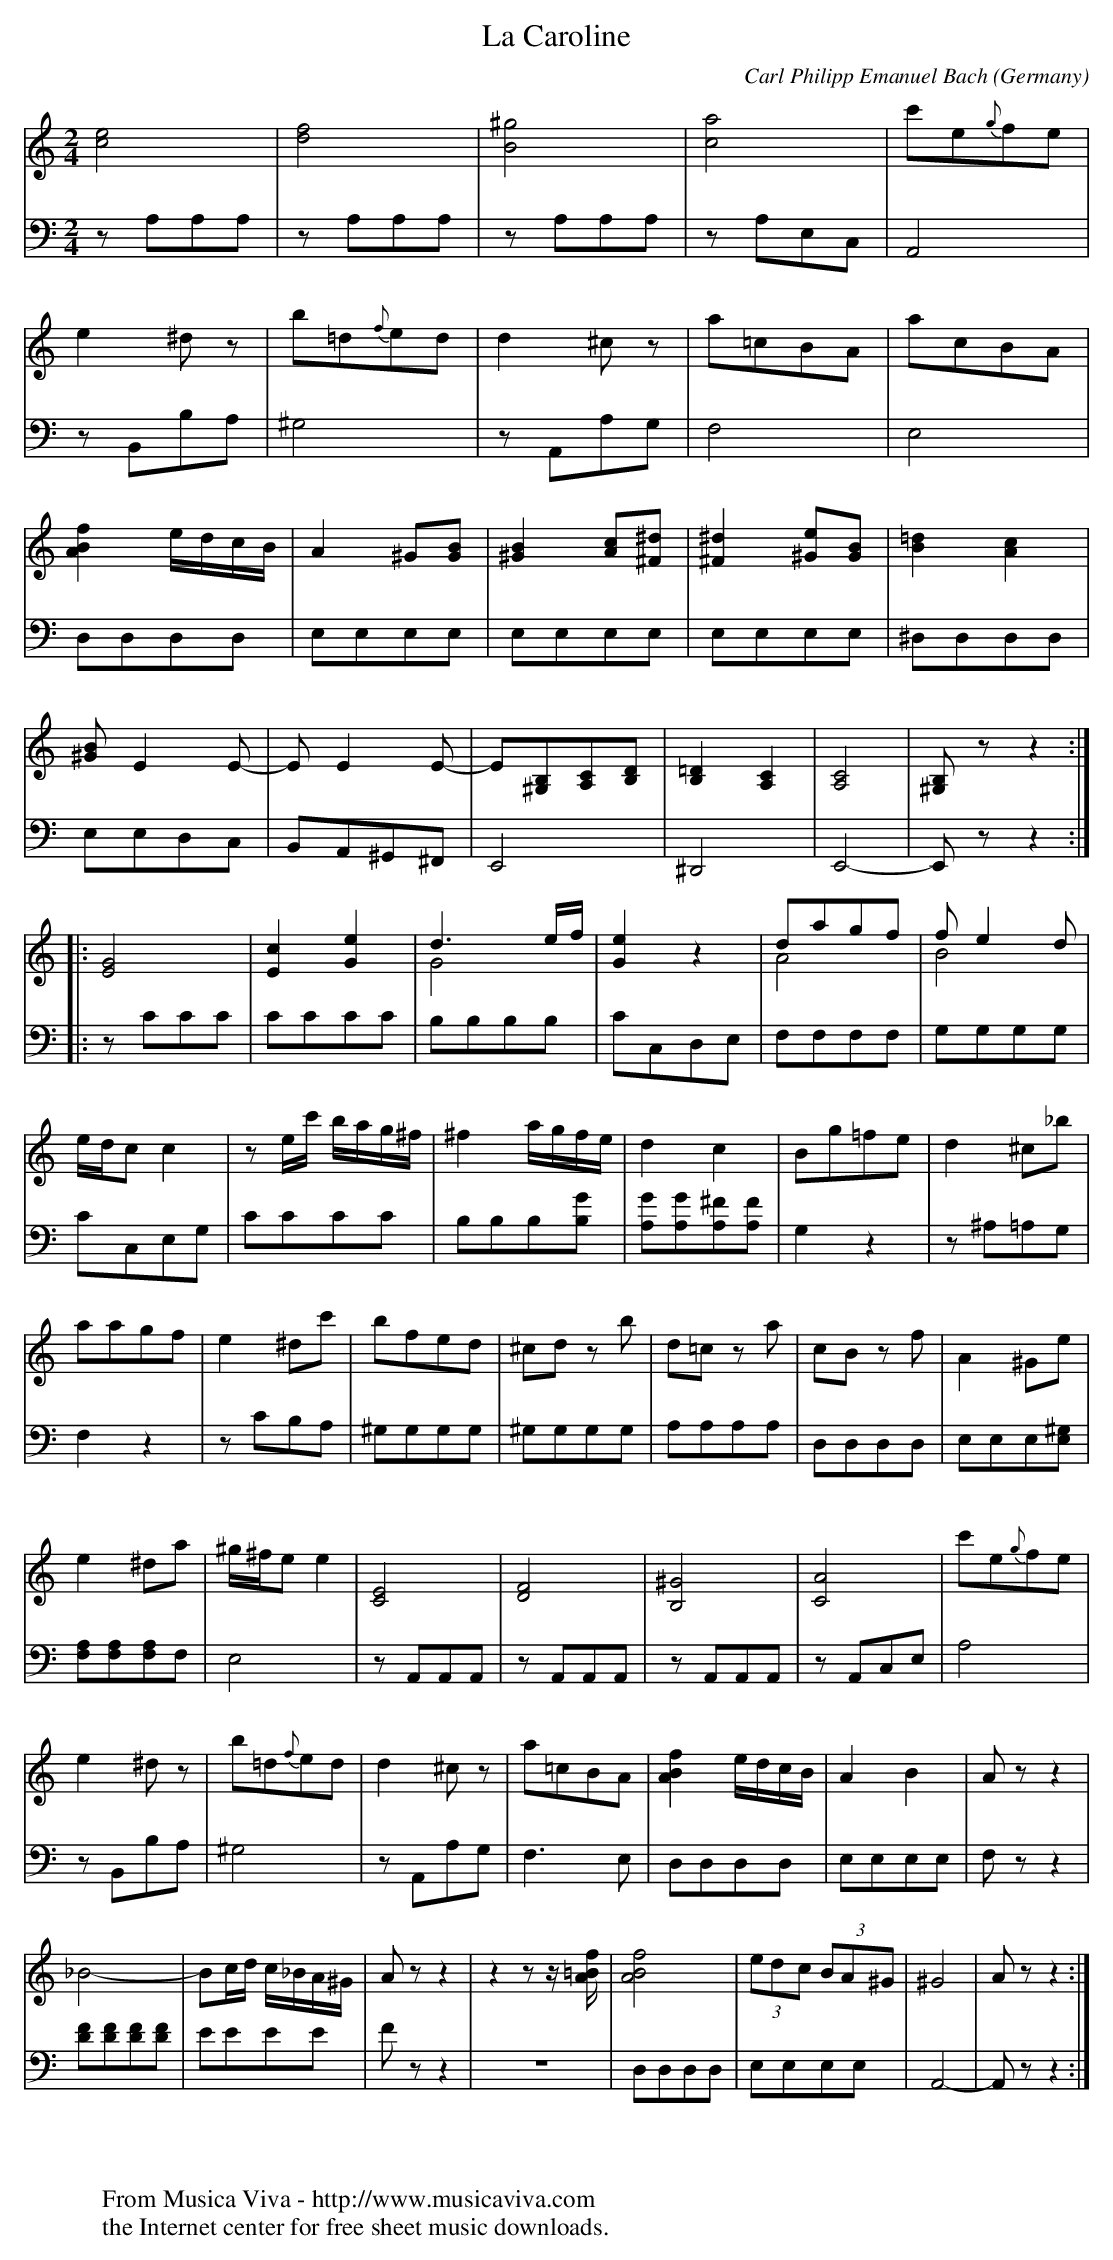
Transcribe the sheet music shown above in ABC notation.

X:1
T:La Caroline
C:Carl Philipp Emanuel Bach
O:Germany
V:1 Program 1 6 up %Harpsichord
V:2 Program 1 6 merge down %Harpsichord
V:3 Program 1 6 bass %Harpsichord
M:2/4
L:1/8
K:Am
K:Am
V:1
x4|x4|x4|x4|x4|
V:2
[c4e4]|[d4f4]|[B4^g4]|[c4a4]|c'e{g}fe|
V:3
z A,A,A,|z A,A,A,|z A,A,A,|z A,E,C,|A,,4|
V:1
x4|x4|x4|x4|x4|
V:2
e2^d z|b=d{f}ed|d2^c z|a=cBA|acBA|
V:3
z B,,B,A,|^G,4|z A,,A,G,|F,4|E,4|
V:1
x4|A2^G[GB]|[^G2B2][Ac][^F^d]|[^F2^d2][^Ge][GB]|x4|
V:2
[A2B2f2]e/d/c/B/|x4|x4|x4|[B2=d2][A2c2]|
V:3
D,D,D,D,|E,E,E,E,|E,E,E,E,|E,E,E,E,|^D,D,D,D,|
V:1
[^GB]E2E-|EE2E-|E[^G,B,][A,C][B,D]|[B,2=D2][A,2C2]|[A,4C4]|[^G,B,] z z2:|
V:2
x4|x4|x4|x4|x4|x4:|
V:3
E,E,D,C,|B,,A,,^G,,^F,,|E,,4|^D,,4|E,,4-|E,, z z2:|
V:1
|:[E4G4]|[E2c2][G2e2]|d3e/f/|[G2e2] z2|dagf|fe2d|
V:2
|:x4|x4|G4|x4|A4|B4|
V:3
|:z CCC|CCCC|B,B,B,B,|CC,D,E,|F,F,F,F,|G,G,G,G,|
V:1
x4|x4|x4|x4|x4|x4|
V:2
e/d/cc2|z e/c'/ b/a/g/^f/|^f2a/g/f/e/|d2c2|Bg=fe|d2^c_b|
V:3
CC,E,G,|CCCC|B,B,B,[B,G]|[A,G][A,G][A,^F][A,F]|G,2z2|z ^A,=A,G,|
V:1
x4|x4|x4|x4|x4|x4|x4|
V:2
aagf|e2^dc'|bfed|^cd z b|d=c z a|cB z f|A2^Ge|
V:3
F,2z2|z CB,A,|^G,G,G,G,|^G,G,G,G,|A,A,A,A,|D,D,D,D,|E,E,E,[E,^G,]|
V:1
x4|x4|[C4E4]|[D4F4]|[B,4^G4]|[C4A4]|x4|
V:2
e2^da|^g/^f/ee2|x4|x4|x4|x4|c'e{g}fe|
V:3
[F,A,][F,A,][F,A,]F,|E,4|z A,,A,,A,,|z A,,A,,A,,|z A,,A,,A,,|z A,,C,E,|A,4|
V:1
x4|x4|x4|x4|x4|A2x2|Azz2|
V:2
e2^d z|b=d{f}ed|d2^c z|a=cBA|[A2B2f2]e/d/c/B/|x2B2|x4|
V:3
z B,,B,A,|^G,4|z A,,A,G,|F,3E,|D,D,D,D,|E,E,E,E,|F,zz2|
V:1
x4|x4|A z z2|x4|x4|x2 (3BA^G|^G4|A z z2:|
V:2
_B4-|Bc/d/ c/_B/A/^G/|x4|z2 z z/ [A/=B/f/]|[A4B4f4]|(3edc x2|x4|x4:|
V:3
[FD][FD][FD][FD]|EEEE|F z z2|z4|D,D,D,D,|E,E,E,E,|A,,4-|A,, z z2:|
W:
W:
W:  From Musica Viva - http://www.musicaviva.com
W:  the Internet center for free sheet music downloads.
